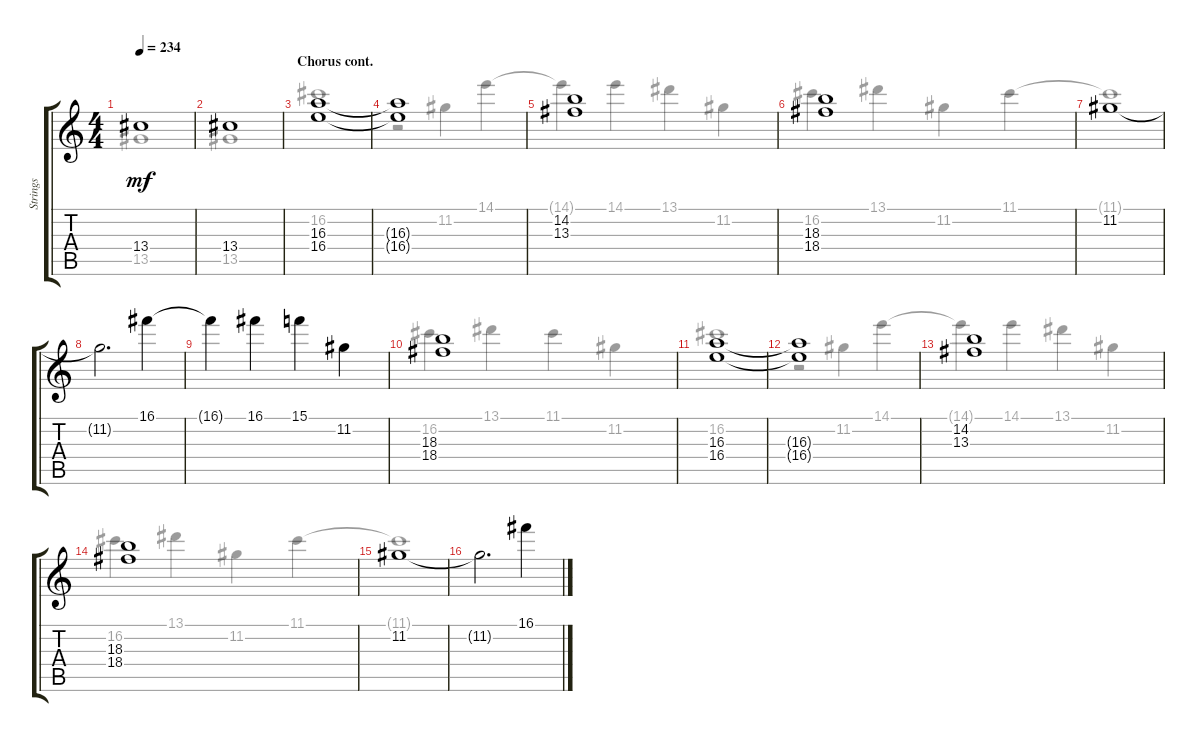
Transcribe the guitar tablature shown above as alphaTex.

\track ("Strings" "Strings") {instrument electricguitarclean}
\staff {score tabs}
\tuning (D4 A3 F3 C3 G2 C2) {hide}
\voice
\ts (4 4)
\tempo 234
\clef g2
\ks aminor
13.4.1{dy mf} |
13.4.1 |
\section ("" "Chorus cont.")
(16.3 16.4).1 |
(16.3{t} 16.4{t}).1 |
(14.2 13.3).1 |
(18.3 18.4).1 |
11.2.1 |
11.2{t}.2{d} 16.1.4 |
16.1{t}.4 16.1.4 15.1.4 11.2.4 |
(18.3 18.4).1 |
(16.3 16.4).1 |
(16.3{t} 16.4{t}).1 |
(14.2 13.3).1 |
(18.3 18.4).1 |
11.2.1 |
11.2{t}.2{d} 16.1.4
\voice
\clef g2
\ottava regular
\simile none
\ks aminor
13.5.1{dy mf} |
13.5.1 |
16.2.1 |
r.2 11.2.4 14.1.4 |
14.1{t}.4 14.1.4 13.1.4 11.2.4 |
16.2.4 13.1.4 11.2.4 11.1.4 |
11.1{t}.1 |
|
|
16.2.4 13.1.4 11.1.4 11.2.4 |
16.2.1 |
r.2 11.2.4 14.1.4 |
14.1{t}.4 14.1.4 13.1.4 11.2.4 |
16.2.4 13.1.4 11.2.4 11.1.4 |
11.1{t}.1 |
